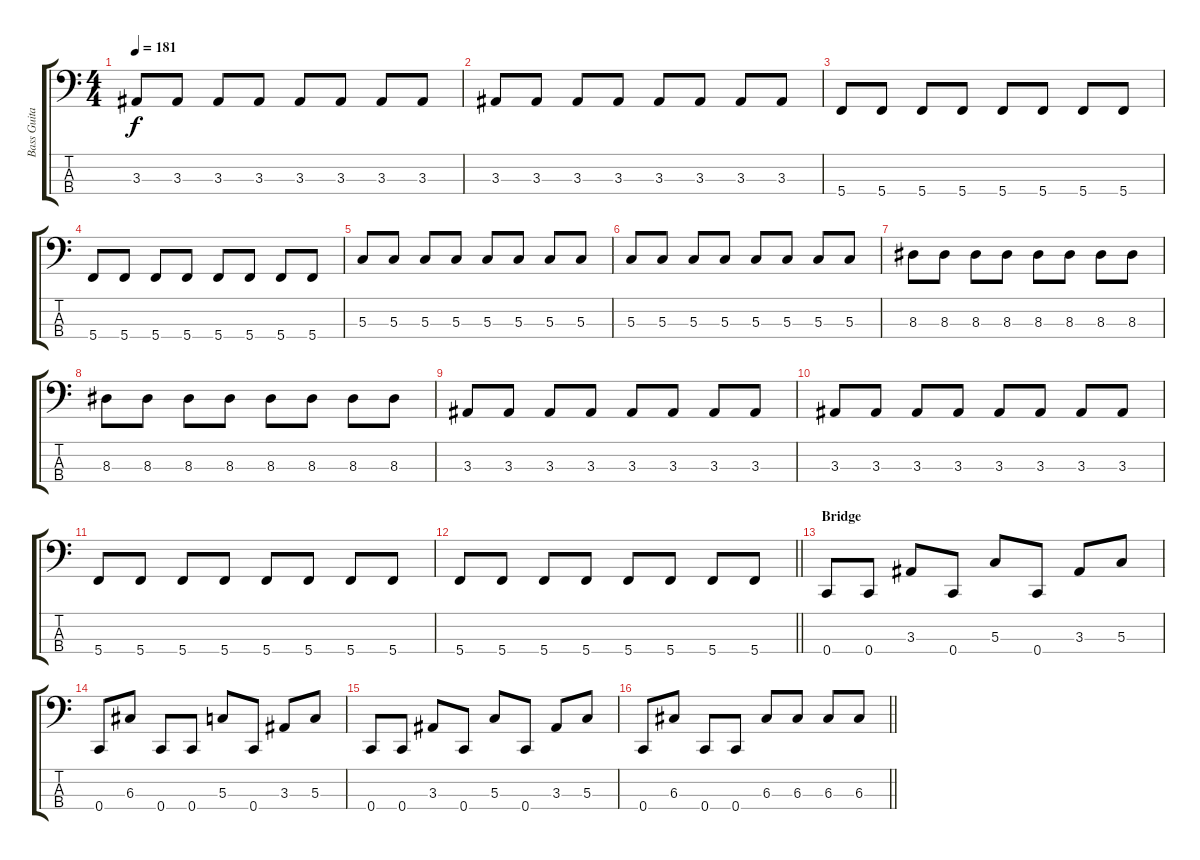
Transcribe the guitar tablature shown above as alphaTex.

\track ("Bass Guitar" "Bass Guita") {instrument electricbassfinger}
\staff {score tabs}
\tuning (F2 C2 G1 C1) {hide}
\ts (4 4)
\tempo 181
\clef f4
\ks c
3.3.8{dy f} 3.3.8 3.3.8 3.3.8 3.3.8 3.3.8 3.3.8 3.3.8 |
3.3.8 3.3.8 3.3.8 3.3.8 3.3.8 3.3.8 3.3.8 3.3.8 |
5.4.8 5.4.8 5.4.8 5.4.8 5.4.8 5.4.8 5.4.8 5.4.8 |
5.4.8 5.4.8 5.4.8 5.4.8 5.4.8 5.4.8 5.4.8 5.4.8 |
5.3.8 5.3.8 5.3.8 5.3.8 5.3.8 5.3.8 5.3.8 5.3.8 |
5.3.8 5.3.8 5.3.8 5.3.8 5.3.8 5.3.8 5.3.8 5.3.8 |
8.3.8 8.3.8 8.3.8 8.3.8 8.3.8 8.3.8 8.3.8 8.3.8 |
8.3.8 8.3.8 8.3.8 8.3.8 8.3.8 8.3.8 8.3.8 8.3.8 |
3.3.8 3.3.8 3.3.8 3.3.8 3.3.8 3.3.8 3.3.8 3.3.8 |
3.3.8 3.3.8 3.3.8 3.3.8 3.3.8 3.3.8 3.3.8 3.3.8 |
5.4.8 5.4.8 5.4.8 5.4.8 5.4.8 5.4.8 5.4.8 5.4.8 |
\barLineRight lightlight
5.4.8 5.4.8 5.4.8 5.4.8 5.4.8 5.4.8 5.4.8 5.4.8 |
\section ("" "Bridge")
0.4.8 0.4.8 3.3.8 0.4.8 5.3.8 0.4.8 3.3.8 5.3.8 |
0.4.8 6.3.8 0.4.8 0.4.8 5.3.8 0.4.8 3.3.8 5.3.8 |
0.4.8 0.4.8 3.3.8 0.4.8 5.3.8 0.4.8 3.3.8 5.3.8 |
\barLineRight lightlight
0.4.8 6.3.8 0.4.8 0.4.8 6.3.8 6.3.8 6.3.8 6.3.8
